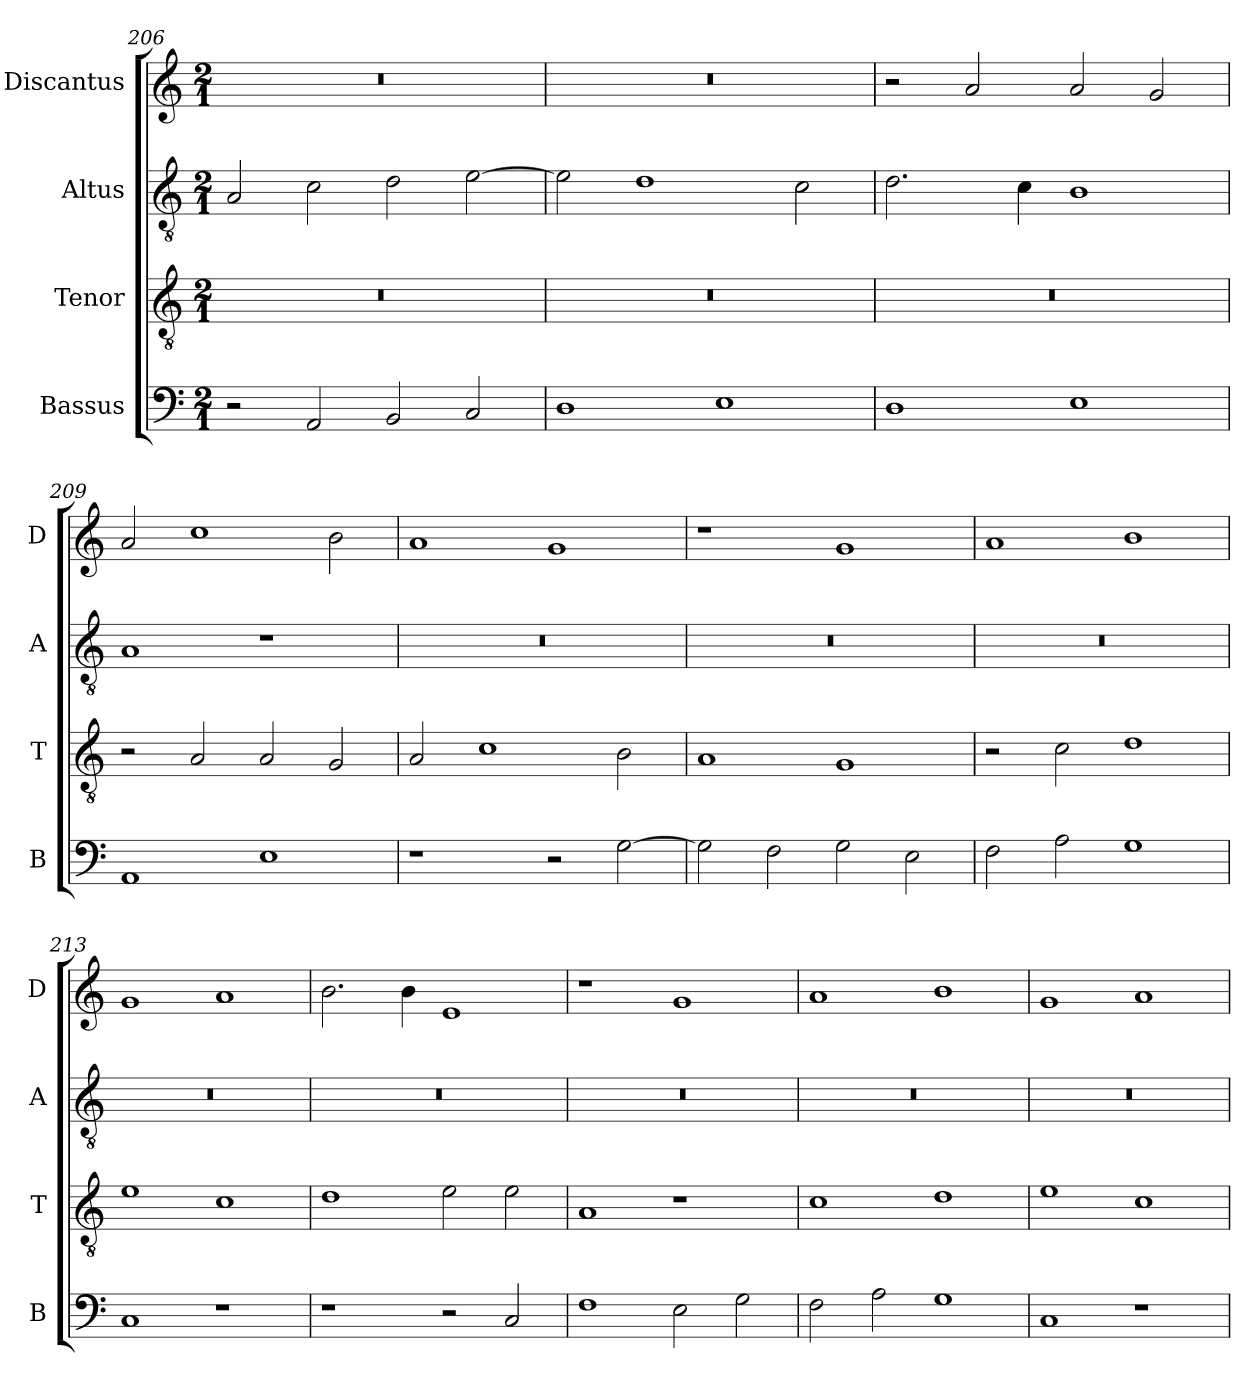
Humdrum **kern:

**kern	**kern	**kern	**kern
*part4	*part3	*part2	*part1
*staff4	*staff3	*staff2	*staff1
*I"Bassus	*I"Tenor	*I"Altus	*I"Discantus
*I'B	*I'T	*I'A	*I'D
*clefF4	*clefGv2	*clefGv2	*clefG2
*k[]	*k[]	*k[]	*k[]
*M2/1	*M2/1	*M2/1	*M2/1
=206	=206	=206	=206
2r	0r	2A	0r
2AA	.	2c	.
2BB	.	2d	.
2C	.	[2e	.
=207	=207	=207	=207
1D	0r	2e]	0r
.	.	1d	.
1E	.	.	.
.	.	2c	.
=208	=208	=208	=208
1D	0r	2.d	2r
.	.	.	2a
.	.	4c	.
1E	.	1B	2a
.	.	.	2g
=209	=209	=209	=209
1AA	2r	1A	2a
.	2A	.	1cc
1E	2A	1r	.
.	2G	.	2b
=210	=210	=210	=210
1r	2A	0r	1a
.	1c	.	.
2r	.	.	1g
[2G	2B	.	.
=211	=211	=211	=211
2G]	1A	0r	1r
2F	.	.	.
2G	1G	.	1g
2E	.	.	.
=212	=212	=212	=212
2F	2r	0r	1a
2A	2c	.	.
1G	1d	.	1b
=213	=213	=213	=213
1C	1e	0r	1g
1r	1c	.	1a
=214	=214	=214	=214
1r	1d	0r	2.b
.	.	.	4b
2r	2e	.	1e
2C	2e	.	.
=215	=215	=215	=215
1F	1A	0r	1r
2E	1r	.	1g
2G	.	.	.
=216	=216	=216	=216
2F	1c	0r	1a
2A	.	.	.
1G	1d	.	1b
=217	=217	=217	=217
1C	1e	0r	1g
1r	1c	.	1a
=	=	=	=
*-	*-	*-	*-
